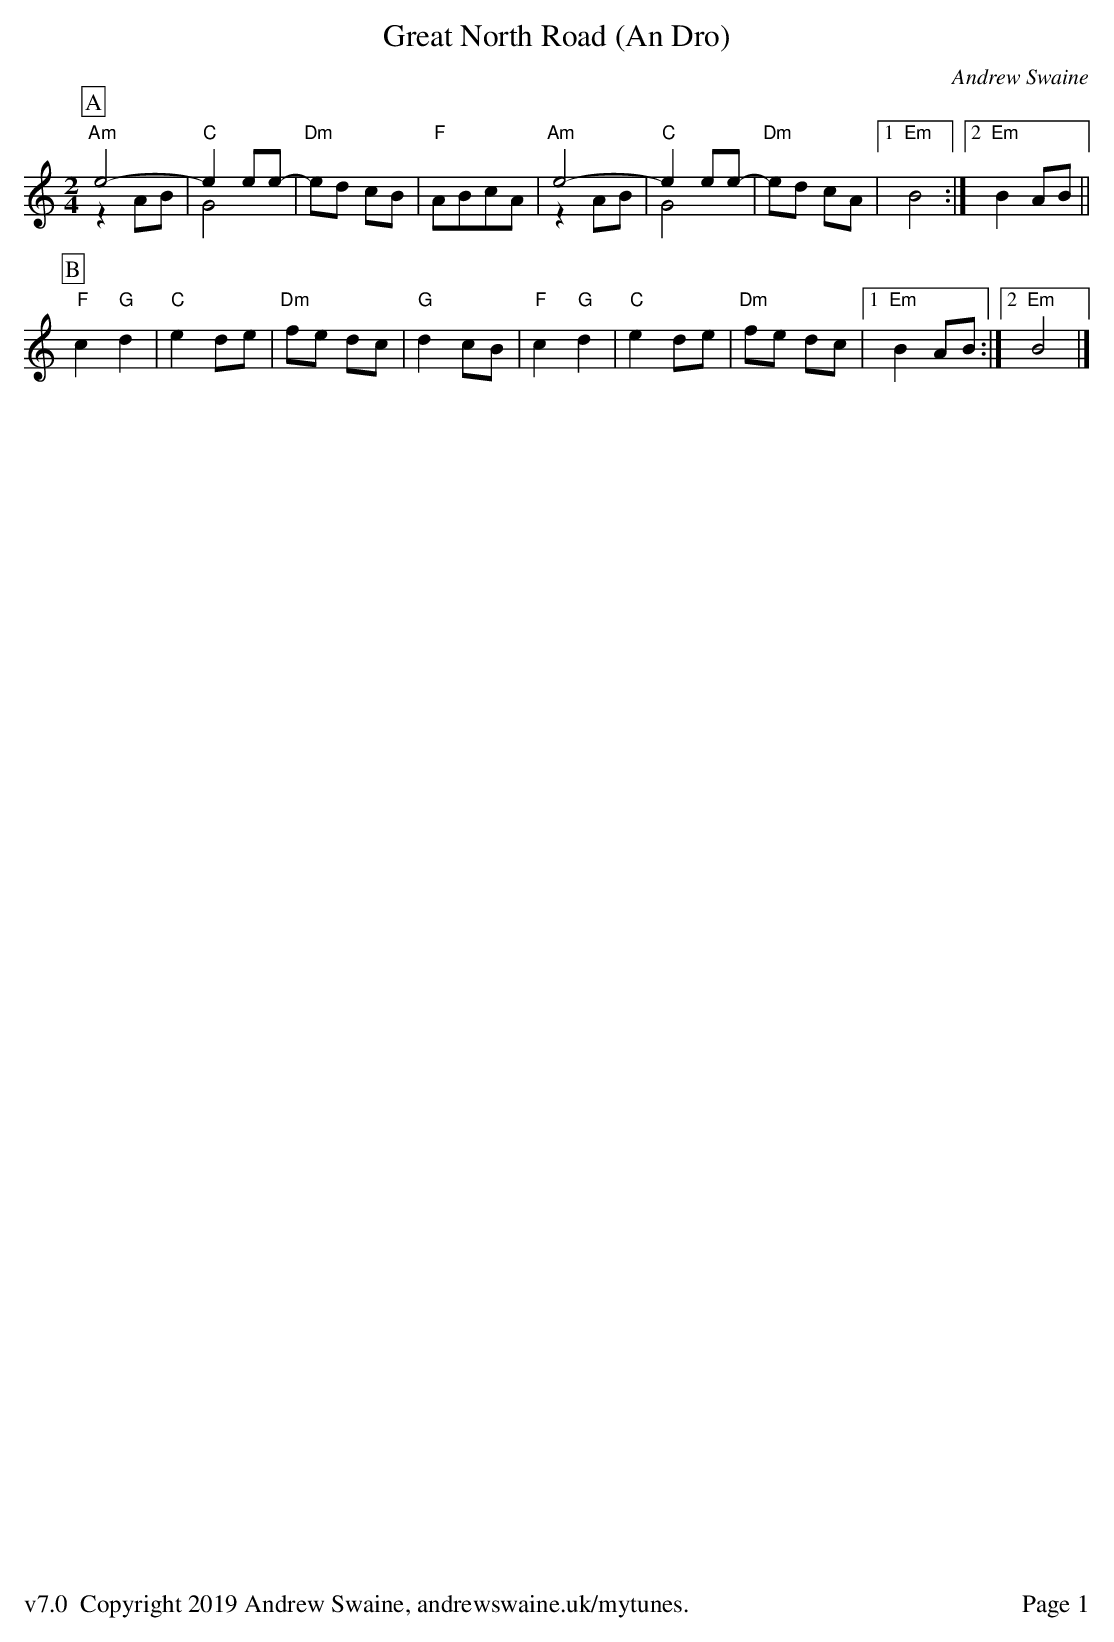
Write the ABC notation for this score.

X:1
T:Great North Road (An Dro)
C:Andrew Swaine
M:2/4
L:1/8
K:Am
P:A
"Am"e4- & z2AB|"C"e2 ee- & G4|"Dm"ed cB|"F"ABcA|\
"Am"e4- & z2AB|"C"e2 ee- & G4|"Dm"ed cA|1"Em" B4:|2 "Em"B2 AB||
P:B
"F"c2 "G"d2|"C"e2 de|"Dm"fe dc|"G"d2 cB|"F"c2 "G"d2|\
"C"e2 de|"Dm"fe dc|1 "Em"B2 AB:|2 "Em"B4|]
